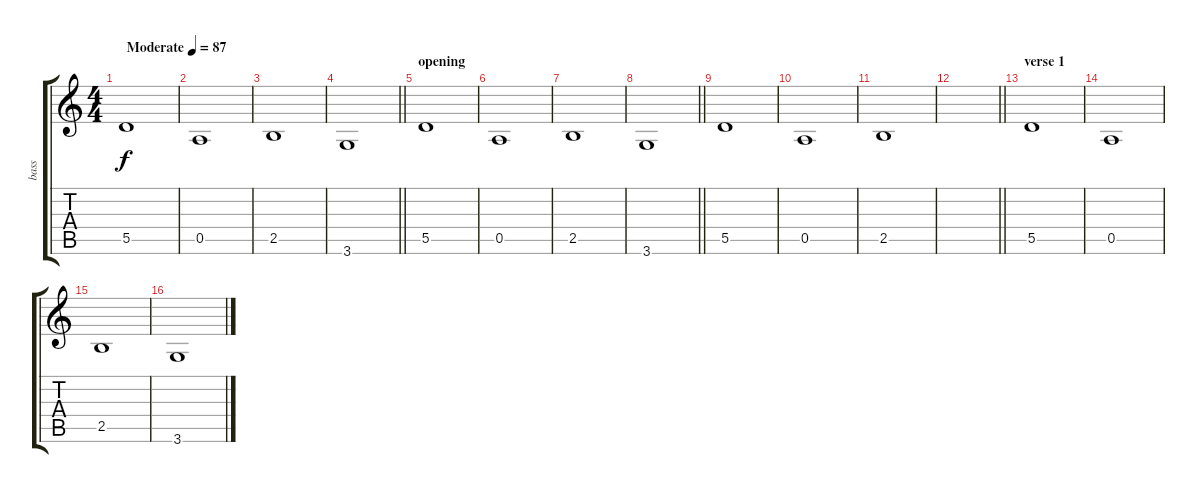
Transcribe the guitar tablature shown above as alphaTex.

\track ("bass" "bass") {instrument electricbassfinger}
\staff {score tabs}
\tuning (E4 B3 G3 D3 A2 E2) {hide}
\ts (4 4)
\tempo (87 "Moderate")
\clef g2
\ks c
5.5.1{dy f instrument electricbassfinger} |
0.5.1 |
2.5.1 |
\barLineRight lightlight
3.6.1 |
\section ("" "opening")
5.5.1 |
0.5.1 |
2.5.1 |
\barLineRight lightlight
3.6.1 |
\section ("" "")
5.5.1 |
0.5.1 |
2.5.1 |
\barLineRight lightlight
|
\section ("" "verse 1")
5.5.1 |
0.5.1 |
2.5.1 |
3.6.1
